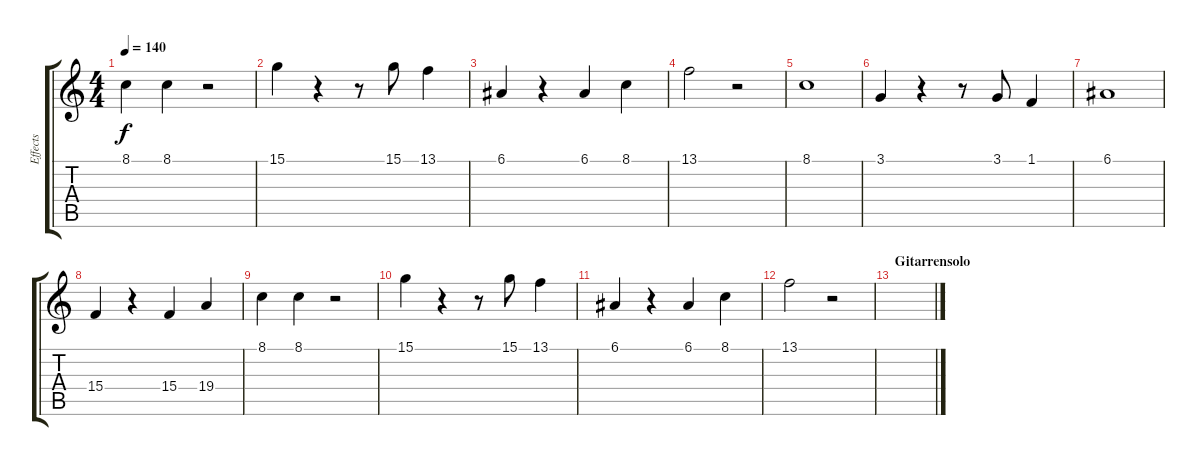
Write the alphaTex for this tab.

\track ("Effects" "Effects") {instrument blownbottle}
\staff {score tabs}
\tuning (E4 B3 G3 D3 A2 E2) {hide}
\ts (4 4)
\tempo 140
\clef g2
\ks c
8.1.4{dy f} 8.1.4 r.2 |
15.1.4 r.4 r.8 15.1.8 13.1.4 |
6.1.4 r.4 6.1.4 8.1.4 |
13.1.2 r.2 |
8.1.1 |
3.1.4 r.4 r.8 3.1.8 1.1.4 |
6.1.1 |
15.4.4 r.4 15.4.4 19.4.4 |
8.1.4 8.1.4 r.2 |
15.1.4 r.4 r.8 15.1.8 13.1.4 |
6.1.4 r.4 6.1.4 8.1.4 |
13.1.2 r.2 |
\section ("" "Gitarrensolo")
